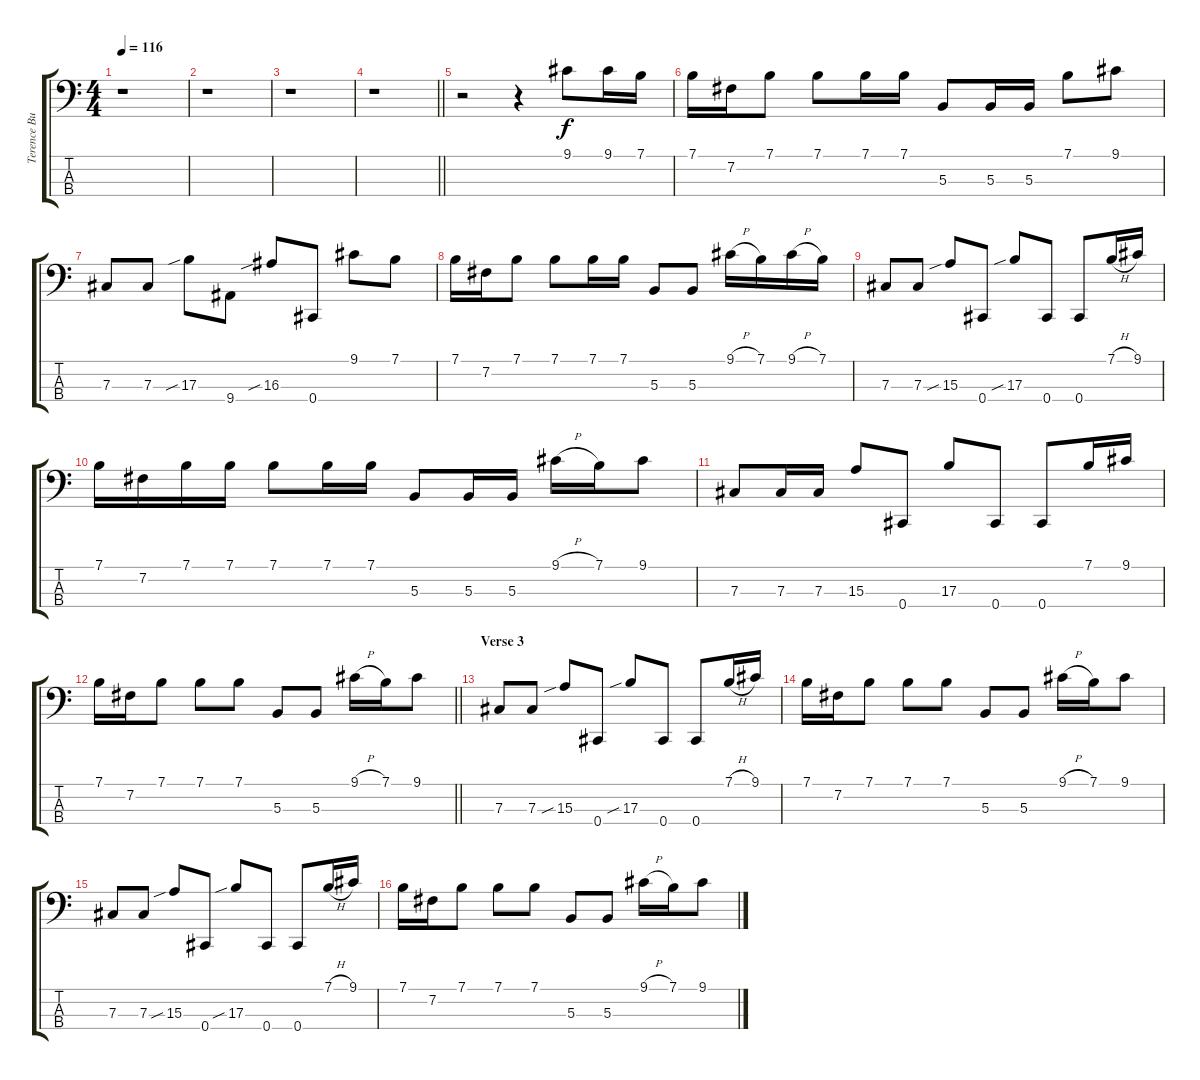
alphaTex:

\track ("Terence Butler" "Terence Bu") {instrument electricbassfinger}
\staff {score tabs}
\tuning (E2 B1 Gb1 Db1) {hide}
\ts (4 4)
\tempo 116
\clef f4
\ks c
r.1{dy f} |
r.1 |
r.1 |
\barLineRight lightlight
r.1 |
r.2 r.4 9.1.8 9.1.16 7.1.16 |
7.1.16 7.2.16 7.1.8 7.1.8 7.1.16 7.1.16 5.3.8 5.3.16 5.3.16 7.1.8 9.1.8 |
7.3.8 7.3.8 17.3{sib}.8 9.4.8 16.3{sib}.8 0.4.8 9.1.8 7.1.8 |
7.1.16 7.2.16 7.1.8 7.1.8 7.1.16 7.1.16 5.3.8 5.3.8 9.1{h}.16 7.1.16 9.1{h}.16 7.1.16 |
7.3.8 7.3.8 15.3{sib}.8 0.4.8 17.3{sib}.8 0.4.8 0.4.8 7.1{h}.16 9.1.16 |
7.1.16 7.2.16 7.1.16 7.1.16 7.1.8 7.1.16 7.1.16 5.3.8 5.3.16 5.3.16 9.1{h}.16 7.1.16 9.1.8 |
7.3.8 7.3.16 7.3.16 15.3.8 0.4.8 17.3.8 0.4.8 0.4.8 7.1.16 9.1.16 |
\barLineRight lightlight
7.1.16 7.2.16 7.1.8 7.1.8 7.1.8 5.3.8 5.3.8 9.1{h}.16 7.1.16 9.1.8 |
\section ("" "Verse 3")
7.3.8 7.3.8 15.3{sib}.8 0.4.8 17.3{sib}.8 0.4.8 0.4.8 7.1{h}.16 9.1.16 |
7.1.16 7.2.16 7.1.8 7.1.8 7.1.8 5.3.8 5.3.8 9.1{h}.16 7.1.16 9.1.8 |
7.3.8 7.3.8 15.3{sib}.8 0.4.8 17.3{sib}.8 0.4.8 0.4.8 7.1{h}.16 9.1.16 |
7.1.16 7.2.16 7.1.8 7.1.8 7.1.8 5.3.8 5.3.8 9.1{h}.16 7.1.16 9.1.8
